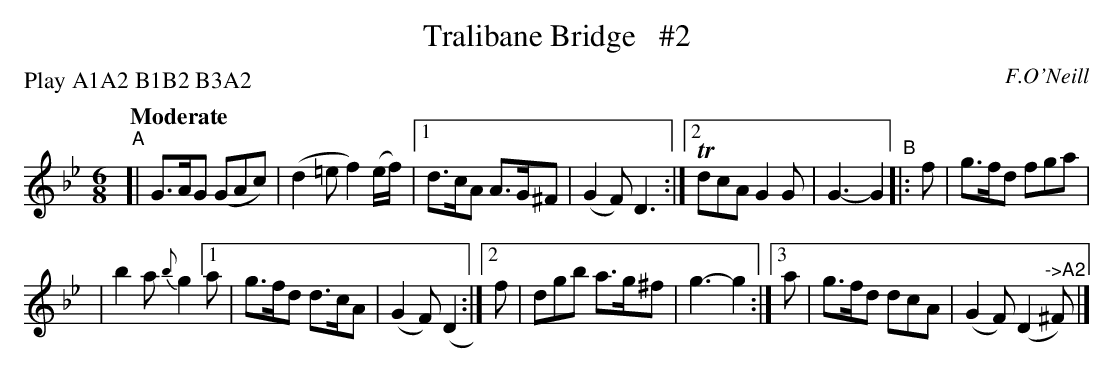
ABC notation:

X:1
T: Tralibane Bridge   #2
O: F.O'Neill
P: Play A1A2 B1B2 B3A2
Q: "Moderate"
M: 6/8
L: 1/8
K: Gm
"^A"[| G>AG (GAc) | (d2=e f2) (e/f/) |\
[1 d>cA A>G^F | (G2F) D3 :|[2 TdcA G2G | G3- G2 \
"^B"|: f | g>fd fga |
| b2a {b}g2 [1 a | g>fd d>cA | (G2F) (D2 :|\
[2 f | dgb a>g^f | g3- g2 :|\
[3 a | g>fd dcA | (G2F) (D2 "^->A2"^F) |]
